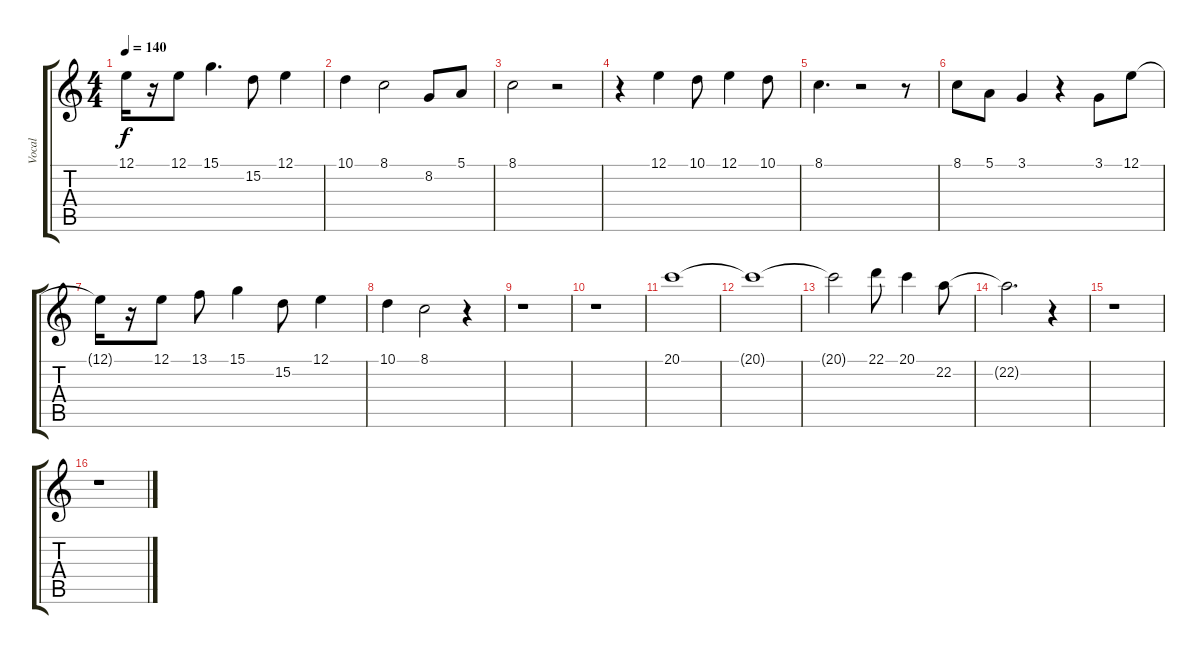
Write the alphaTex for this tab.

\track ("Vocal" "Vocal") {instrument lead2sawtooth}
\staff {score tabs}
\tuning (E4 B3 G3 D3 A2 E2) {hide}
\ts (4 4)
\tempo 140
\clef g2
\ks c
12.1{t}.16{dy f} r.16 12.1.8 15.1.4{d} 15.2.8 12.1.4 |
10.1.4 8.1.2 8.2.8 5.1.8 |
8.1.2 r.2 |
r.4 12.1.4 10.1.8 12.1.4 10.1.8 |
8.1.4{d} r.2 r.8 |
8.1.8 5.1.8 3.1.4 r.4 3.1.8 12.1.8 |
12.1{t}.16 r.16 12.1.8 13.1.8 15.1.4 15.2.8 12.1.4 |
10.1.4 8.1.2 r.4 |
r.1 |
r.1 |
20.1.1 |
20.1{t}.1 |
20.1{t}.2 22.1.8 20.1.4 22.2.8 |
22.2{t}.2{d} r.4 |
r.1 |
r.1
